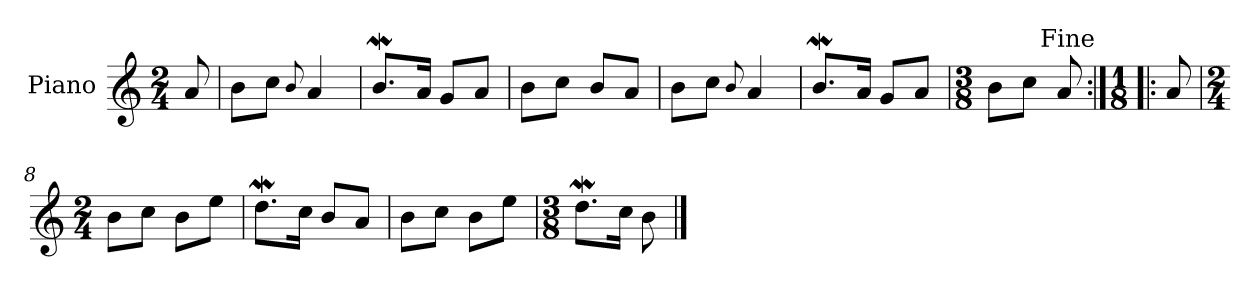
**kern
*part1
*staff1
*I"Piano
*I'Pno.
*clefG2
*k[]
*M2/4
=
8a/
=1
8b\L
8cc\J
8qqb/
4a/
=2
8.bW/L
16a/Jk
8g/L
8a/J
=3
8b\L
8cc\J
8b/L
8a/J
=4
8b\L
8cc\J
8qqb/
4a/
=5
8.bW/L
16a/Jk
8g/L
8a/J
=6
*M3/8
8b\L
8cc\J
8a/
!LO:TX:a:rj:t=Fine
=7:|!|:
*M1/8
8a/
=8
*M2/4
8b\L
8cc\J
8b\L
8ee\J
!!LO:LB:g=z
=9
8.ddW\L
16cc\Jk
8b/L
8a/J
=10
8b\L
8cc\J
8b\L
8ee\J
=11
*M3/8
8.ddW\L
16cc\Jk
8b\
==
*-
